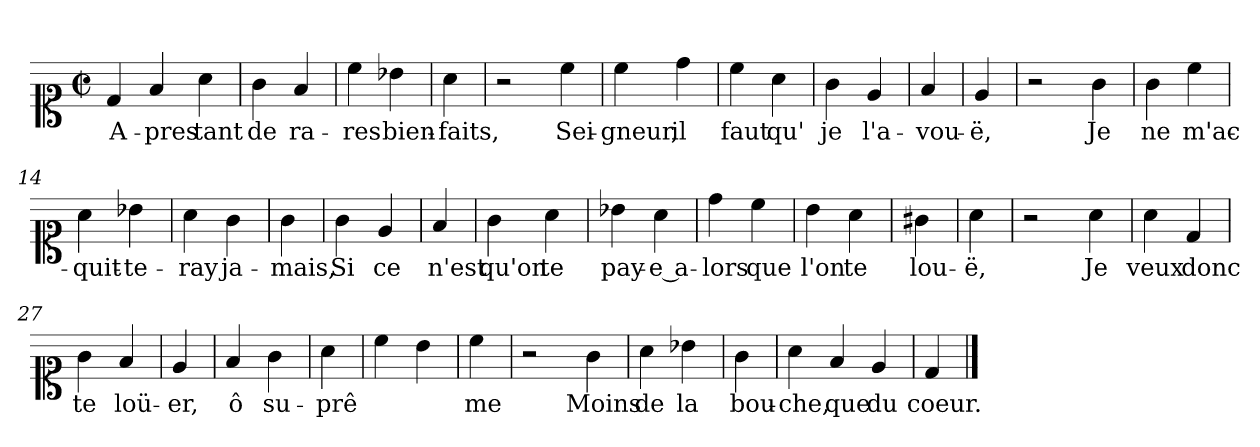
**kern	**text
*part1	*part1
*staff1	*staff1
*clefC1	*
*k[]	*
*C:	*
*M2/2	*
*met(c|)	*
=1	=1
4d	A-
4f	-pres
4a	tant
=3	=3
4g	de
4f	ra-
=4	=4
4cc	-res
4b-X	bien-
=5	=5
4a	-faits,
=6	=6
2r	.
4cc	Sei-
=7	=7
4cc	-gneur,
4dd	il
=8	=8
4cc	faut
4a	qu'
=9	=9
4g	je
4e	l'a-
=10	=10
4f	-vou-
=11	=11
4e	-ë,
=12	=12
2r	.
4g	Je
=13	=13
4g	ne
4cc	m'ac-
=14	=14
4a	-quit-
4b-X	-te-
=15	=15
4a	-ray
4g	ja-
=16	=16
4g	-mais,
=17	=17
4g	Si
4e	ce
=18	=18
4f	n'est
=19	=19
4g	qu'on
4a	te
=20	=20
4b-X	pay-
4a	-e a-
=21	=21
4dd	-lors
4cc	que
=22	=22
4b	l'on
4a	te
=23	=23
4g#X	lou-
=24	=24
4a	-ë,
=25	=25
2r	.
4a	Je
=26	=26
4a	veux
4d	donc
=27	=27
4g	te
4f	loü-
=28	=28
4e	-er,
=29	=29
4f	ô
4g	su-
=30	=30
4a	-prê-
=31	=31
4cc	--
4b	--
=32	=32
4cc	-me
=33	=33
2r	.
4g	Moins
=34	=34
4a	de
4b-X	la
=35	=35
4g	bou-
=36	=36
4a	-che,
4f	que
4e	du
=38	=38
4d	coeur.
==	==
*-	*-
